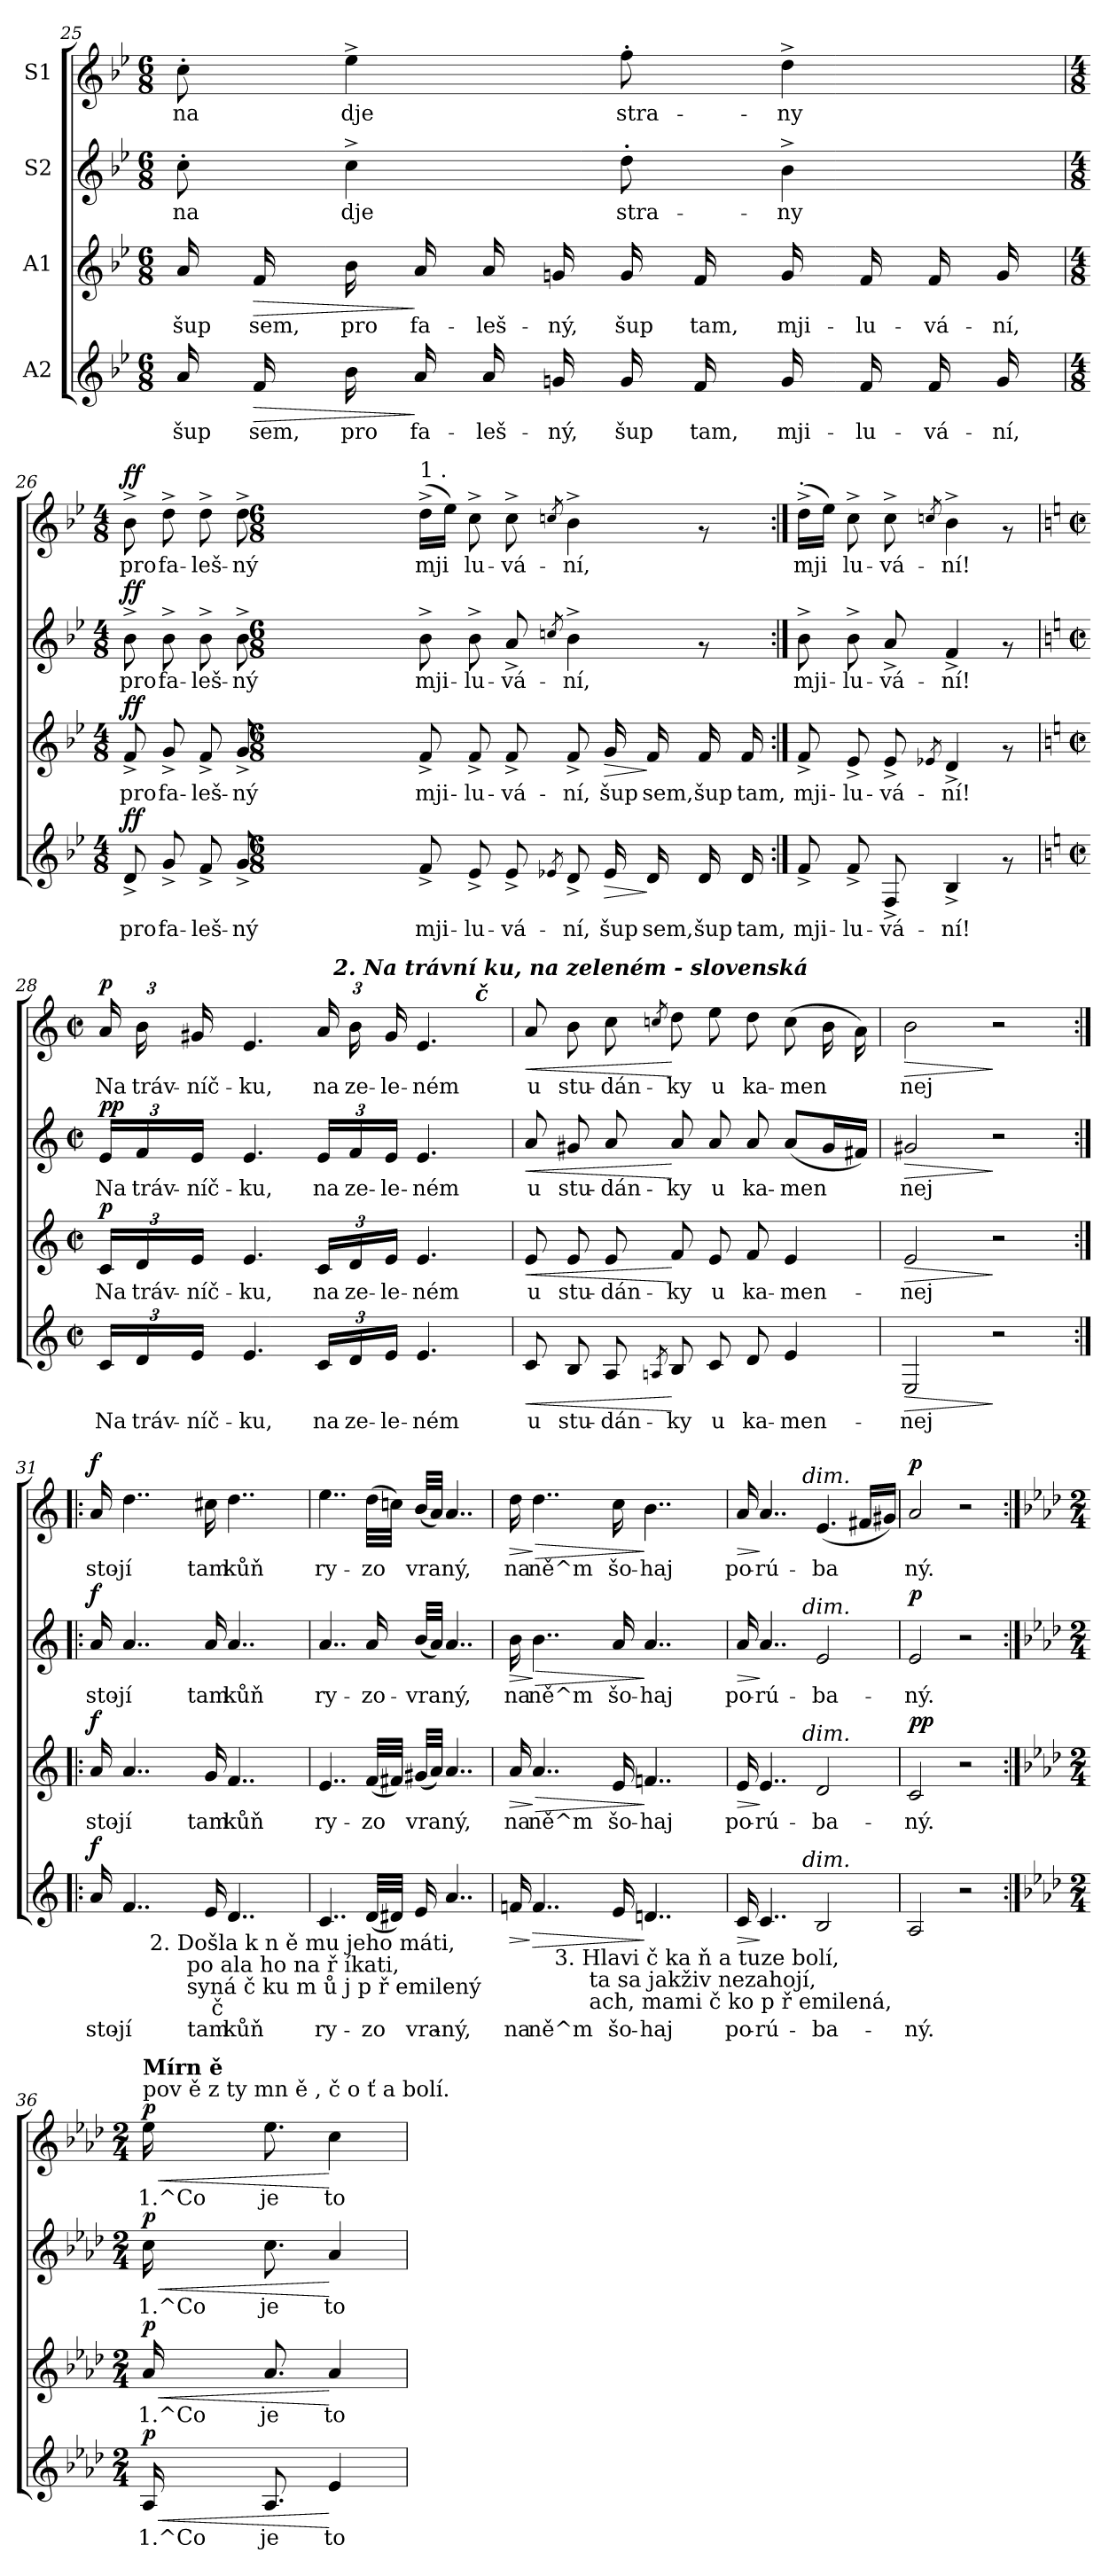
**kern	**text	**dynam	**kern	**text	**dynam	**kern	**text	**dynam	**kern	**text	**dynam
*part4	*part4	*part4	*part3	*part3	*part3	*part2	*part2	*part2	*part1	*part1	*part1
*staff4	*staff4	*staff4	*staff3	*staff3	*staff3	*staff2	*staff2	*staff2	*staff1	*staff1	*staff1
*I"A2	*	*	*I"A1	*	*	*I"S2	*	*	*I"S1	*	*
*clefG2	*	*	*clefG2	*	*	*clefG2	*	*	*clefG2	*	*
*k[b-e-]	*	*	*k[b-e-]	*	*	*k[b-e-]	*	*	*k[b-e-]	*	*
*B-:	*	*	*B-:	*	*	*B-:	*	*	*B-:	*	*
*M6/8	*	*	*M6/8	*	*	*M6/8	*	*	*M6/8	*	*
=25	=25	=25	=25	=25	=25	=25	=25	=25	=25	=25	=25
!	!LO:LY:b:rj	!	!	!LO:LY:b:rj	!	!	!LO:LY:b:rj	!	!	!LO:LY:b:rj	!
16a/	šup	.	16a/	šup	.	8cc'>\	na	.	8cc'>\	na	.
!	!LO:LY:b:rj	!LO:HP:b	!	!LO:LY:b:rj	!LO:HP:b	!	!	!	!	!	!
16f/	sem,	>	16f/	sem,	>	.	.	.	.	.	.
!	!LO:LY:b:rj	!	!	!LO:LY:b:rj	!	!	!LO:LY:b:rj	!	!	!LO:LY:b:rj	!
16b-\	pro	.	16b-\	pro	.	4cc^>\	dje	.	4ee-^>\	dje	.
!	!LO:LY:b:rj	!	!	!LO:LY:b:rj	!	!	!	!	!	!	!
16a/	fa-	]	16a/	fa-	]	.	.	.	.	.	.
!	!LO:LY:b:rj	!	!	!LO:LY:b:rj	!	!	!	!	!	!	!
16a/	-leš-	.	16a/	-leš-	.	.	.	.	.	.	.
!	!LO:LY:b:rj	!	!	!LO:LY:b:rj	!	!	!	!	!	!	!
16gn/	-ný,	.	16gn/	-ný,	.	.	.	.	.	.	.
!	!LO:LY:b:rj	!	!	!LO:LY:b:rj	!	!	!LO:LY:b:rj	!	!	!LO:LY:b:rj	!
16g/	šup	.	16g/	šup	.	8dd'>\	stra-	.	8ff'>\	stra-	.
!	!LO:LY:b:rj	!	!	!LO:LY:b:rj	!	!	!	!	!	!	!
16f/	tam,	.	16f/	tam,	.	.	.	.	.	.	.
!	!LO:LY:b:rj	!	!	!LO:LY:b:rj	!	!	!LO:LY:b:rj	!	!	!LO:LY:b:rj	!
16g/	mji-	.	16g/	mji-	.	4b-^>\	-ny	.	4dd^>\	-ny	.
!	!LO:LY:b:rj	!	!	!LO:LY:b:rj	!	!	!	!	!	!	!
16f/	-lu-	.	16f/	-lu-	.	.	.	.	.	.	.
!	!LO:LY:b:rj	!	!	!LO:LY:b:rj	!	!	!	!	!	!	!
16f/	-vá-	.	16f/	-vá-	.	.	.	.	.	.	.
!	!LO:LY:b:rj	!	!	!LO:LY:b:rj	!	!	!	!	!	!	!
16g/	-ní,	.	16g/	-ní,	.	.	.	.	.	.	.
!!LO:LB:g=z
=26	=26	=26	=26	=26	=26	=26	=26	=26	=26	=26	=26
*M4/8	*	*	*M4/8	*	*	*M4/8	*	*	*M4/8	*	*
!	!LO:LY:b:rj	!LO:DY:a	!	!LO:LY:b:rj	!LO:DY:a	!	!LO:LY:b:rj	!LO:DY:a	!	!LO:LY:b:rj	!LO:DY:a
8d^>/	pro	ff	8f^>/	pro	ff	8b-^>\	pro	ff	8b-^>\	pro	ff
!	!LO:LY:b:rj	!	!	!LO:LY:b:rj	!	!	!LO:LY:b:rj	!	!	!LO:LY:b:rj	!
8g^>/	fa-	.	8g^>/	fa-	.	8b-^>\	fa-	.	8dd^>\	fa-	.
!	!LO:LY:b:rj	!	!	!LO:LY:b:rj	!	!	!LO:LY:b:rj	!	!	!LO:LY:b:rj	!
8f^>/	-leš-	.	8f^>/	-leš-	.	8b-^>\	-leš-	.	8dd^>\	-leš-	.
!	!LO:LY:b:rj	!	!	!LO:LY:b:rj	!	!	!LO:LY:b:rj	!	!	!LO:LY:b:rj	!
8g^>/	-ný	.	8g^>/	-ný	.	8b-^>\	-ný	.	8dd^>\	-ný	.
*M6/8	*	*	*M6/8	*	*	*M6/8	*	*	*M6/8	*	*
!	!	!	!	!	!	!	!	!	!LO:TX:a:t=1 .	!	!
!	!LO:LY:b:rj	!	!	!LO:LY:b:rj	!	!	!LO:LY:b:rj	!	!	!LO:LY:b:rj	!
8f^>/	mji-	.	8f^>/	mji-	.	8b-^>\	mji-	.	(>16dd^>\L	mji-	.
!	!	!	!	!	!	!	!	!	!	!LO:LY:b:rj	!
.	.	.	.	.	.	.	.	.	16ee-\J)	--	.
!	!LO:LY:b:rj	!	!	!LO:LY:b:rj	!	!	!LO:LY:b:rj	!	!	!LO:LY:b:rj	!
8e-^>/	-lu-	.	8f^>/	-lu-	.	8b-^>\	-lu-	.	8cc^>\	-lu-	.
!	!LO:LY:b:rj	!	!	!LO:LY:b:rj	!	!	!LO:LY:b:rj	!	!	!LO:LY:b:rj	!
8e-^>/	-vá-	.	8f^>/	-vá-	.	8a^>/	-vá-	.	8cc^>\	-vá-	.
8qe-X/	.	.	.	.	.	8qccn/	.	.	8qccn/	.	.
!	!LO:LY:b:rj	!	!	!LO:LY:b:rj	!	!	!LO:LY:b:rj	!	!	!LO:LY:b:rj	!
8d^>/	-ní,	.	8f^>/	-ní,	.	4b-^>\	-ní,	.	4b-^>\	-ní,	.
!	!LO:LY:b:rj	!LO:HP:b	!	!LO:LY:b:rj	!LO:HP:b	!	!	!	!	!	!
16e-/	šup	>	16g/	šup	>	.	.	.	.	.	.
!	!LO:LY:b:rj	!	!	!LO:LY:b:rj	!	!	!	!	!	!	!
16d/	sem,	]	16f/	sem,	]	.	.	.	.	.	.
!	!LO:LY:b:rj	!	!	!LO:LY:b:rj	!	!	!	!	!	!	!
16d/	šup	.	16f/	šup	.	8rf	.	.	8rf	.	.
!	!LO:LY:b:rj	!	!	!LO:LY:b:rj	!	!	!	!	!	!	!
16d/	tam,	.	16f/	tam,	.	.	.	.	.	.	.
=27:|!	=27:|!	=27:|!	=27:|!	=27:|!	=27:|!	=27:|!	=27:|!	=27:|!	=27:|!	=27:|!	=27:|!
!	!	!	!	!	!	!	!	!	!LO:TX:a:t=.	!	!
!	!LO:LY:b:rj	!	!	!LO:LY:b:rj	!	!	!LO:LY:b:rj	!	!	!LO:LY:b:rj	!
8f^>/	mji-	.	8f^>/	mji-	.	8b-^>\	mji-	.	(>16dd^>\L	mji-	.
!	!	!	!	!	!	!	!	!	!	!LO:LY:b:rj	!
.	.	.	.	.	.	.	.	.	16ee-\J)	--	.
!	!LO:LY:b:rj	!	!	!LO:LY:b:rj	!	!	!LO:LY:b:rj	!	!	!LO:LY:b:rj	!
8f^>/	-lu-	.	8e-^>/	-lu-	.	8b-^>\	-lu-	.	8cc^>\	-lu-	.
!	!LO:LY:b:rj	!	!	!LO:LY:b:rj	!	!	!LO:LY:b:rj	!	!	!LO:LY:b:rj	!
8F^>/	-vá-	.	8e-^>/	-vá-	.	8a^>/	-vá-	.	8cc^>\	-vá-	.
.	.	.	8qe-X/	.	.	.	.	.	8qccn/	.	.
!	!LO:LY:b:rj	!	!	!LO:LY:b:rj	!	!	!LO:LY:b:rj	!	!	!LO:LY:b:rj	!
4B-^>/	-ní!	.	4d^>/	-ní!	.	4f^>/	-ní!	.	4b-^>\	-ní!	.
8rf	.	.	8rf	.	.	8rf	.	.	8rf	.	.
!!LO:PB:g=z
=28!	=28!	=28!	=28!	=28!	=28!	=28!	=28!	=28!	=28!	=28!	=28!
*k[]	*	*	*k[]	*	*	*k[]	*	*	*k[]	*	*
*C:	*	*	*C:	*	*	*C:	*	*	*C:	*	*
*M2/2	*	*	*M2/2	*	*	*M2/2	*	*	*M2/2	*	*
*met(c|)	*	*	*met(c|)	*	*	*met(c|)	*	*	*met(c|)	*	*
!	!	!	!	!	!	!	!	!	!LO:TX:a:B:t=Zvolna, velmi výrazn ě	!	!
!	!LO:LY:b:rj	!	!	!LO:LY:b:rj	!LO:DY:b	!	!LO:LY:b:rj	!LO:DY:a	!	!LO:LY:b:rj	!
!	!	!	!	!	!	!	!	!LO:DY:n=1:b	!	!	!LO:DY:a
*	*	*	*	*	*	*	*	*	*^	*	*
*	*	*	*	*	*	*	*	*	*	*^	*	*
24c/L	Na	.	24c/L	Na	p	24e/L	Na	p p	24a/L	2ryy	2..ryy	Na	p
!	!LO:LY:b:rj	!	!	!LO:LY:b:rj	!	!	!LO:LY:b:rj	!	!	!	!	!	!
*	*	*	*	*	*	*	*	*	*Xbrackettup	*	*	*	*
!	!	!	!	!	!	!	!	!	!	!	!	!LO:LY:b:rj	!
24d/	tráv-	.	24d/	tráv-	.	24f/	tráv-	.	24b\L	.	.	-tráv-	.
!	!LO:LY:b:rj	!	!	!LO:LY:b:rj	!	!	!LO:LY:b:rj	!	!	!	!	!LO:LY:b:rj	!
24e/J	-níč-	.	24e/J	-níč-	.	24e/J	-níč-	.	24g#X/J	.	.	níč-	.
!	!LO:LY:b:rj	!	!	!LO:LY:b:rj	!	!	!LO:LY:b:rj	!	!	!	!	!LO:LY:b:rj	!
4.e/	-ku,	.	4.e/	-ku,	.	4.e/	-ku,	.	4.e/	.	.	-ku,	.
!	!LO:LY:b:rj	!	!	!LO:LY:b:rj	!	!	!LO:LY:b:rj	!	!	!	!	!	!
*	*	*	*	*	*	*	*	*	*brackettup	*	*	*	*
!	!	!	!	!	!	!	!	!	!	!	!	!LO:LY:b:rj	!
24c/L	na	.	24c/L	na	.	24e/L	na	.	24a/L	32ryy	.	na	.
!	!	!	!	!	!	!	!	!	!	!LO:TX:a:Bi:t=2. Na trávní ku, na zeleném - slovenská	!	!	!
.	.	.	.	.	.	.	.	.	.	4...ryy	.	.	.
!	!LO:LY:b:rj	!	!	!LO:LY:b:rj	!	!	!LO:LY:b:rj	!	!	!	!	!LO:LY:b:rj	!
24d/	ze-	.	24d/	ze-	.	24f/	ze-	.	24b\	.	.	-ze-	.
!	!LO:LY:b:rj	!	!	!LO:LY:b:rj	!	!	!LO:LY:b:rj	!	!	!	!	!LO:LY:b:rj	!
24e/J	-le-	.	24e/J	-le-	.	24e/J	-le-	.	24g#/J	.	.	le-	.
!	!LO:LY:b:rj	!	!	!LO:LY:b:rj	!	!	!LO:LY:b:rj	!	!	!	!	!LO:LY:b:rj	!
4.e/	-ném	.	4.e/	-ném	.	4.e/	-ném	.	4.e/	.	.	-ném	.
!	!	!	!	!	!	!	!	!	!	!	!LO:TX:a:Bi:t=č	!	!
.	.	.	.	.	.	.	.	.	.	.	8ryy	.	.
=29	=29	=29	=29	=29	=29	=29	=29	=29	=29	=29	=29	=29	=29
!	!LO:LY:b:rj	!LO:HP:b	!	!LO:LY:b:rj	!LO:HP:b	!	!LO:LY:b:rj	!LO:HP:b	!	!	!	!LO:LY:b:rj	!LO:HP:b
*	*	*	*	*	*	*	*	*	*v	*v	*v	*	*
8c/	u	<	8e/	u	<	8a/	u	<	8a/	u	<
!	!LO:LY:b:rj	!	!	!LO:LY:b:rj	!	!	!LO:LY:b:rj	!	!	!LO:LY:b:rj	!
8B/	stu-	.	8e/	stu-	.	8g#X/	stu-	.	8b\L	stu-	.
!	!LO:LY:b:rj	!	!	!LO:LY:b:rj	!	!	!LO:LY:b:rj	!	!	!LO:LY:b:rj	!
8A/	-dán-	.	8e/	-dán-	.	8a/	-dán-	.	8cc\	-dán-	.
8qAn/	.	.	.	.	.	.	.	.	8qccn/	.	.
!	!LO:LY:b:rj	!	!	!LO:LY:b:rj	!	!	!LO:LY:b:rj	!	!	!LO:LY:b:rj	!
8B/	-ky	[	8f/	-ky	[	8a/	-ky	[	8dd\	-ky	[
!	!LO:LY:b:rj	!	!	!LO:LY:b:rj	!	!	!LO:LY:b:rj	!	!	!LO:LY:b:rj	!
8c/	u	.	8e/	u	.	8a/	u	.	8ee\	u	.
!	!LO:LY:b:rj	!	!	!LO:LY:b:rj	!	!	!LO:LY:b:rj	!	!	!LO:LY:b:rj	!
8d/	ka-	.	8f/	ka-	.	8a/	ka-	.	8dd\	ka-	.
!	!LO:LY:b:rj	!	!	!LO:LY:b:rj	!	!	!LO:LY:b:rj	!	!	!LO:LY:b:rj	!
4e/	-men-	.	4e/	-men-	.	(<8a/L	-men-	.	(>8cc\L	-men-	.
!	!	!	!	!	!	!	!LO:LY:b:rj	!	!	!LO:LY:b:rj	!
.	.	.	.	.	.	16g#/	-	.	16b\	-	.
!	!	!	!	!	!	!	!LO:LY:b:rj	!	!	!LO:LY:b:rj	!
.	.	.	.	.	.	16f#X/J)	.	.	16a\J)	.	.
=30	=30	=30	=30	=30	=30	=30	=30	=30	=30	=30	=30
!	!LO:LY:b:rj	!LO:HP:b	!	!LO:LY:b:rj	!LO:HP:b	!	!LO:LY:b:rj	!LO:HP:b	!	!LO:LY:b:rj	!LO:HP:b
2E/	-nej	>	2e/	-nej	>	2g#X/	nej	>	2b\	nej	>
2r	.	]	2r	.	]	2r	.	]	2r	.	]
!!LO:PB:g=z
=31:|!|:	=31:|!|:	=31:|!|:	=31:|!|:	=31:|!|:	=31:|!|:	=31:|!|:	=31:|!|:	=31:|!|:	=31:|!|:	=31:|!|:	=31:|!|:
!	!LO:LY:b:rj	!LO:DY:a	!	!LO:LY:b:rj	!LO:DY:a	!	!LO:LY:b:rj	!LO:DY:a	!	!LO:LY:b:rj	!LO:DY:a
*^	*	*	*	*	*	*	*	*	*	*	*
*	*^	*	*	*	*	*	*	*	*	*	*	*
*	*	*^	*	*	*	*	*	*	*	*	*	*	*
16a/	8...ryy	4ryy	2ryy	sto-	f	16a/	sto-	f	16a/	sto-	f	16a/	sto-	f
!	!	!	!	!LO:LY:b:rj	!	!	!LO:LY:b:rj	!	!	!LO:LY:b:rj	!	!	!LO:LY:b:rj	!
4..f/	.	.	.	-jí	.	4..a/	-jí	.	4..a/	-jí	.	4..dd\	-jí	.
!	!LO:TX:b:t=2. Došla k n ě mu jeho máti,	!	!	!	!	!	!	!	!	!	!	!	!	!
.	2ryy	.	.	.	.	.	.	.	.	.	.	.	.	.
.	.	8ryy	.	.	.	.	.	.	.	.	.	.	.	.
.	.	32ryy	.	.	.	.	.	.	.	.	.	.	.	.
!	!	!LO:TX:b:t=po ala ho na ř íkati,	!	!	!	!	!	!	!	!	!	!	!	!
!	!	!LO:TX:b:t=syná č ku m ů j p ř emilený	!	!	!	!	!	!	!	!	!	!	!	!
.	.	2ryy	.	.	.	.	.	.	.	.	.	.	.	.
!	!	!	!	!LO:LY:b:rj	!	!	!LO:LY:b:rj	!	!	!LO:LY:b:rj	!	!	!LO:LY:b:rj	!
16e/	.	.	64ryy	tam	.	16g/	tam	.	16a/	tam	.	16cc#X\	tam	.
!	!	!	!LO:TX:b:t=č	!	!	!	!	!	!	!	!	!	!	!
.	.	.	4ryy	.	.	.	.	.	.	.	.	.	.	.
!	!	!	!	!LO:LY:b:rj	!	!	!LO:LY:b:rj	!	!	!LO:LY:b:rj	!	!	!LO:LY:b:rj	!
4..d/	.	.	.	kůň	.	4..f/	kůň	.	4..a/	kůň	.	4..dd\	kůň	.
.	4ryy	.	.	.	.	.	.	.	.	.	.	.	.	.
.	.	.	8...ryy	.	.	.	.	.	.	.	.	.	.	.
.	.	16.ryy	.	.	.	.	.	.	.	.	.	.	.	.
.	64ryy	.	.	.	.	.	.	.	.	.	.	.	.	.
=32	=32	=32	=32	=32	=32	=32	=32	=32	=32	=32	=32	=32	=32	=32
!	!	!	!	!LO:LY:b:rj	!	!	!LO:LY:b:rj	!	!	!LO:LY:b:rj	!	!	!LO:LY:b:rj	!
*v	*v	*v	*v	*	*	*	*	*	*	*	*	*	*	*
4..c/	ry-	.	4..e/	ry-	.	4..a/	ry-	.	4..ee\	ry-	.
!	!LO:LY:b:rj	!	!	!LO:LY:b:rj	!	!	!LO:LY:b:rj	!	!	!LO:LY:b:rj	!
(<32d/L	-zo-	.	(<32f/L	-zo-	.	16a/	-zo-	.	(>32dd\L	-zo-	.
!	!LO:LY:b:rj	!	!	!LO:LY:b:rj	!	!	!	!	!	!LO:LY:b:rj	!
32d#X/J)	--	.	32f#X/J)	--	.	.	.	.	32ccn\J)	--	.
!	!LO:LY:b:rj	!	!	!LO:LY:b:rj	!	!	!LO:LY:b:rj	!	!	!LO:LY:b:rj	!
16e/	-vra-	.	(<32g#X/L	-vra-	.	(<32b/L	-vra-	.	(<32b/L	-vra-	.
!	!	!	!	!LO:LY:b:rj	!	!	!LO:LY:b:rj	!	!	!LO:LY:b:rj	!
.	.	.	32a/J)	--	.	32a/J)	--	.	32a/J)	--	.
!	!LO:LY:b:rj	!	!	!LO:LY:b:rj	!	!	!LO:LY:b:rj	!	!	!LO:LY:b:rj	!
4..a/	-ný,	.	4..a/	-ný,	.	4..a/	-ný,	.	4..a/	-ný,	.
=33	=33	=33	=33	=33	=33	=33	=33	=33	=33	=33	=33
!	!LO:LY:b:rj	!LO:HP:b	!	!LO:LY:b:rj	!LO:HP:b	!	!LO:LY:b:rj	!LO:HP:b	!	!LO:LY:b:rj	!LO:HP:b
*^	*	*	*	*	*	*	*	*	*	*	*
*	*^	*	*	*	*	*	*	*	*	*	*	*
16fn/	8.ryy	4ryy	na	>	16a/	na	>	16b\	na	>	16dd\	na	>
!	!	!	!LO:LY:b:rj	!LO:HP:n=1:b	!	!LO:LY:b:rj	!LO:HP:n=1:b	!	!LO:LY:b:rj	!LO:HP:n=1:b	!	!LO:LY:b:rj	!LO:HP:n=1:b
4..f/	.	.	ně^m	] >	4..a/	ně^m	] >	4..b\	ně^m	] >	4..dd\	ně^m	] >
!	!LO:TX:b:t=3. Hlavi č ka ň a tuze bolí,	!	!	!	!	!	!	!	!	!	!	!	!
.	2ryy	.	.	.	.	.	.	.	.	.	.	.	.
.	.	16..ryy	.	.	.	.	.	.	.	.	.	.	.
!	!	!LO:TX:b:t=ta sa jakživ nezahojí,	!	!	!	!	!	!	!	!	!	!	!
!	!	!LO:TX:b:t=ach, mami č ko p ř emilená,	!	!	!	!	!	!	!	!	!	!	!
.	.	2ryy	.	.	.	.	.	.	.	.	.	.	.
!	!	!	!LO:LY:b:rj	!	!	!LO:LY:b:rj	!	!	!LO:LY:b:rj	!	!	!LO:LY:b:rj	!
16e/	.	.	šo-	.	16e/	šo-	.	16a/	šo-	.	16cc\	šo-	.
!	!	!	!LO:LY:b:rj	!	!	!LO:LY:b:rj	!	!	!LO:LY:b:rj	!	!	!LO:LY:b:rj	!
4..dn/	.	.	-haj	]	4..fn/	-haj	]	4..a/	-haj	]	4..b\	-haj	]
.	4ryy	.	.	.	.	.	.	.	.	.	.	.	.
.	.	8ryy	.	.	.	.	.	.	.	.	.	.	.
.	16ryy	.	.	.	.	.	.	.	.	.	.	.	.
.	.	64ryy	.	.	.	.	.	.	.	.	.	.	.
=34	=34	=34	=34	=34	=34	=34	=34	=34	=34	=34	=34	=34	=34
!	!	!	!LO:LY:b:rj	!LO:HP:b	!	!LO:LY:b:rj	!LO:HP:b	!	!LO:LY:b:rj	!LO:HP:b	!	!LO:LY:b:rj	!LO:HP:b
*	*v	*v	*	*	*^	*	*	*^	*	*	*^	*	*
16c/	4..ryy	po-	>	16e/	4..ryy	po-	>	16a/	4..ryy	po-	>	16a/	4..ryy	po-	>
!	!	!LO:LY:b:rj	!	!	!	!LO:LY:b:rj	!	!	!	!LO:LY:b:rj	!	!	!	!LO:LY:b:rj	!
4..c/	.	-rú-	]	4..e/	.	-rú-	]	4..a/	.	-rú-	]	4..a/	.	-rú-	]
!	!	!	!	!	!	!	!	!	!	!	!	!	!LO:TX:a:i:t=dim.	!	!
!	!	!	!	!	!	!	!	!	!LO:TX:a:i:t=dim.	!	!	!	!	!	!
!	!	!	!	!	!LO:TX:a:i:t=dim.	!	!	!	!	!	!	!	!	!	!
!	!LO:TX:a:i:t=dim.	!	!	!	!	!	!	!	!	!	!	!	!	!	!
.	2ryy	.	.	.	2ryy	.	.	.	2ryy	.	.	.	2ryy	.	.
!	!	!LO:LY:b:rj	!	!	!	!LO:LY:b:rj	!	!	!	!LO:LY:b:rj	!	!	!	!LO:LY:b:rj	!
2B/	.	-ba-	.	2d/	.	-ba-	.	2e/	.	-ba-	.	(<4.e/	.	-ba-	.
!	!	!	!	!	!	!	!	!	!	!	!	!	!	!LO:LY:b:rj	!
.	.	.	.	.	.	.	.	.	.	.	.	16f#X/L	.	-	.
!	!	!	!	!	!	!	!	!	!	!	!	!	!	!LO:LY:b:rj	!
.	16ryy	.	.	.	16ryy	.	.	.	16ryy	.	.	16g#X/J)	16ryy	.	.
=35	=35	=35	=35	=35	=35	=35	=35	=35	=35	=35	=35	=35	=35	=35	=35
!	!	!LO:LY:b:rj	!	!	!	!LO:LY:b:rj	!LO:DY:a	!	!	!LO:LY:b:rj	!	!	!	!LO:LY:b:rj	!
!	!	!	!	!	!	!	!LO:DY:n=1:b	!	!	!	!LO:DY:a	!	!	!	!LO:DY:a
*v	*v	*	*	*	*	*	*	*v	*v	*	*	*v	*v	*	*
*	*	*	*v	*v	*	*	*	*	*	*	*	*
2A/	-ný.	.	2c/	-ný.	p p	2e/	-ný.	p	2a/	ný.	p
2r	.	.	2r	.	.	2r	.	.	2r	.	.
!!LO:LB:g=z
=36:|!	=36:|!	=36:|!	=36:|!	=36:|!	=36:|!	=36:|!	=36:|!	=36:|!	=36:|!	=36:|!	=36:|!
*k[b-e-a-d-]	*	*	*k[b-e-a-d-]	*	*	*k[b-e-a-d-]	*	*	*k[b-e-a-d-]	*	*
*A-:	*	*	*A-:	*	*	*A-:	*	*	*A-:	*	*
*M2/4	*	*	*M2/4	*	*	*M2/4	*	*	*M2/4	*	*
!	!	!	!	!	!	!	!	!	!LO:TX:a:t=pov ě z ty mn ě , č o ť a bolí.	!	!
!	!	!	!	!	!	!	!	!	!LO:TX:a:B:t=Mírn ě	!	!
!	!LO:LY:b:rj	!LO:HP:b	!	!LO:LY:b:rj	!LO:HP:b	!	!LO:LY:b:rj	!LO:HP:b	!	!LO:LY:b:rj	!LO:HP:b
!	!	!LO:DY:n=1:a	!	!	!LO:DY:n=1:a	!	!	!LO:DY:n=1:a	!	!	!LO:DY:n=1:a
16A-/	1.^Co	< p	16a-/	1.^Co	< p	16cc\	1.^Co	< p	16ee-\	1.^Co	< p
!	!LO:LY:b:rj	!	!	!LO:LY:b:rj	!	!	!LO:LY:b:rj	!	!	!LO:LY:b:rj	!
8.A-/	je	.	8.a-/	je	.	8.cc\	je	.	8.ee-\	je	.
!	!LO:LY:b:rj	!	!	!LO:LY:b:rj	!	!	!LO:LY:b:rj	!	!	!LO:LY:b:rj	!
4e-/	to	[	4a-/	to	[	4a-/	to	[	4cc\	to	[
=	=	=	=	=	=	=	=	=	=	=	=
*-	*-	*-	*-	*-	*-	*-	*-	*-	*-	*-	*-
